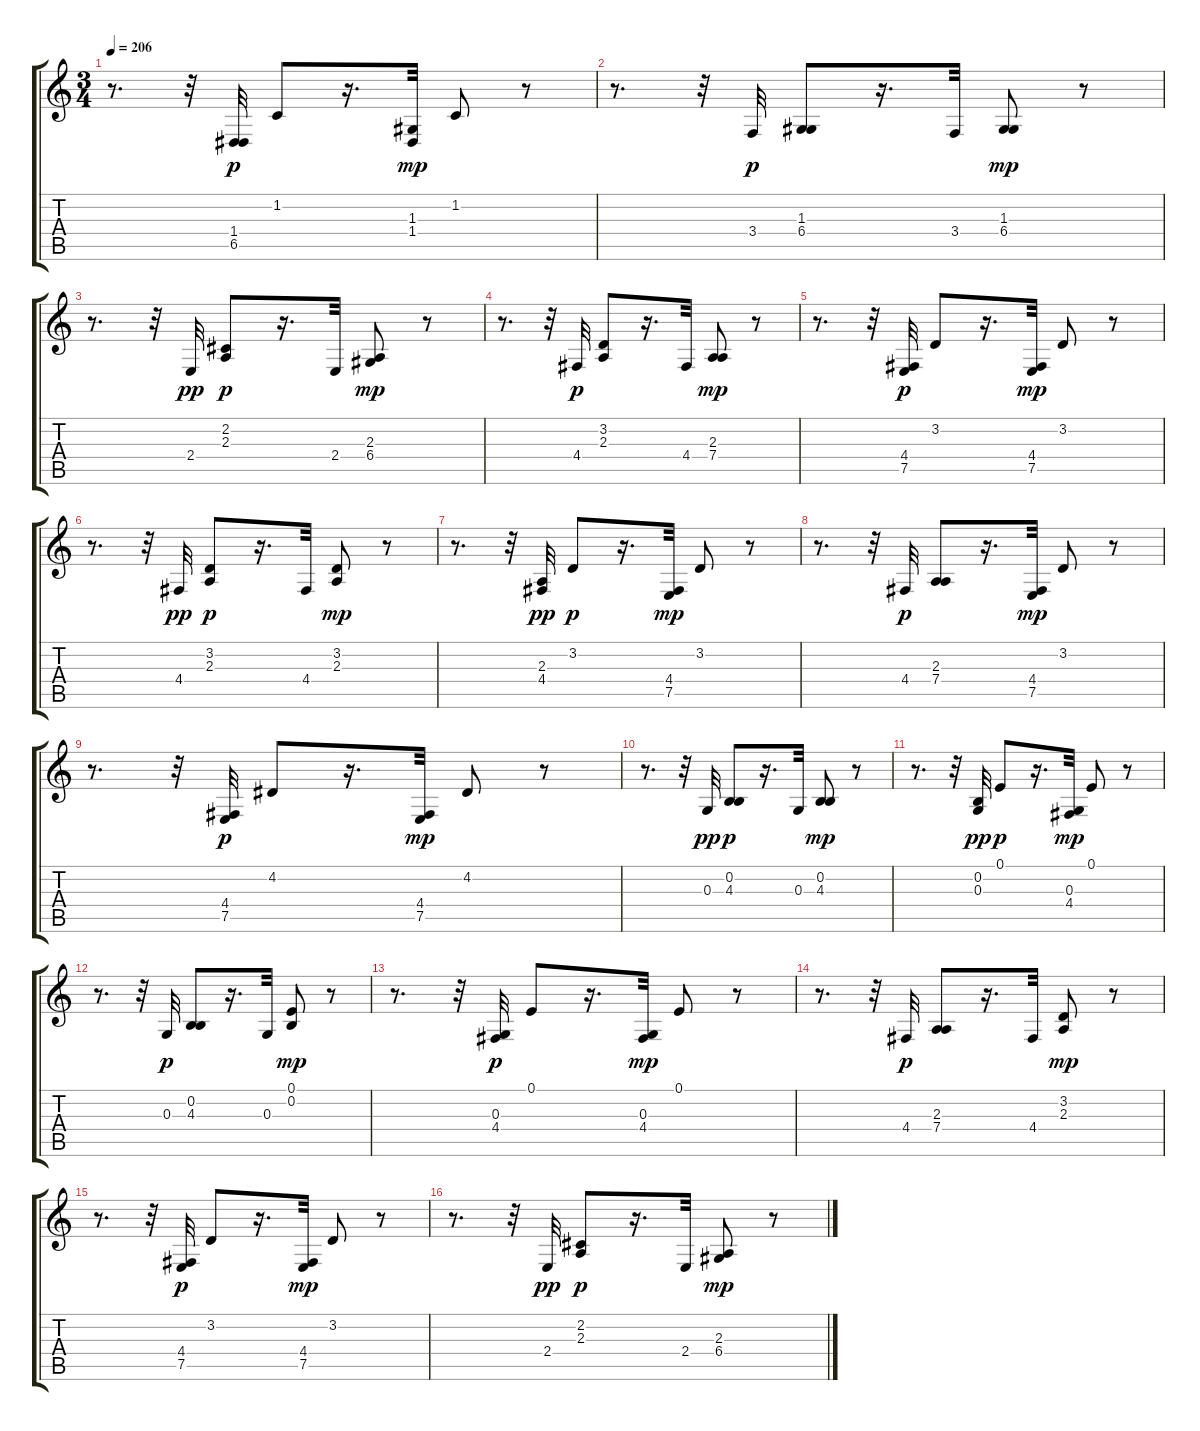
\track "" {instrument harpsichord}
\staff {score tabs}
\tuning (E4 B3 G3 D3 A2 E2) {hide}
\ts (3 4)
\tempo 206
\clef g2
\ks c
r.8{d dy mp} r.32 (1.4 6.5).32{dy p} 1.2.8 r.16{d} (1.3 1.4).32{dy mp} 1.2.8 r.8 |
r.8{d} r.32 3.4.32{dy p} (1.3 6.4).8 r.16{d} 3.4.32 (1.3 6.4).8{dy mp} r.8 |
r.8{d} r.32 2.4.32{dy pp} (2.2 2.3).8{dy p} r.16{d} 2.4.32 (2.3 6.4).8{dy mp} r.8 |
r.8{d} r.32 4.4.32{dy p} (3.2 2.3).8 r.16{d} 4.4.32 (2.3 7.4).8{dy mp} r.8 |
r.8{d} r.32 (4.4 7.5).32{dy p} 3.2.8 r.16{d} (4.4 7.5).32{dy mp} 3.2.8 r.8 |
r.8{d} r.32 4.4.32{dy pp} (3.2 2.3).8{dy p} r.16{d} 4.4.32 (3.2 2.3).8{dy mp} r.8 |
r.8{d} r.32 (2.3 4.4).32{dy pp} 3.2.8{dy p} r.16{d} (4.4 7.5).32{dy mp} 3.2.8 r.8 |
r.8{d} r.32 4.4.32{dy p} (2.3 7.4).8 r.16{d} (4.4 7.5).32{dy mp} 3.2.8 r.8 |
r.8{d} r.32 (4.4 7.5).32{dy p} 4.2.8 r.16{d} (4.4 7.5).32{dy mp} 4.2.8 r.8 |
r.8{d} r.32 0.3.32{dy pp} (0.2 4.3).8{dy p} r.16{d} 0.3.32 (0.2 4.3).8{dy mp} r.8 |
r.8{d} r.32 (0.2 0.3).32{dy pp} 0.1.8{dy p} r.16{d} (0.3 4.4).32{dy mp} 0.1.8 r.8 |
r.8{d} r.32 0.3.32{dy p} (0.2 4.3).8 r.16{d} 0.3.32 (0.1 0.2).8{dy mp} r.8 |
r.8{d} r.32 (0.3 4.4).32{dy p} 0.1.8 r.16{d} (0.3 4.4).32{dy mp} 0.1.8 r.8 |
r.8{d} r.32 4.4.32{dy p} (2.3 7.4).8 r.16{d} 4.4.32 (3.2 2.3).8{dy mp} r.8 |
r.8{d} r.32 (4.4 7.5).32{dy p} 3.2.8 r.16{d} (4.4 7.5).32{dy mp} 3.2.8 r.8 |
r.8{d} r.32 2.4.32{dy pp} (2.2 2.3).8{dy p} r.16{d} 2.4.32 (2.3 6.4).8{dy mp} r.8
